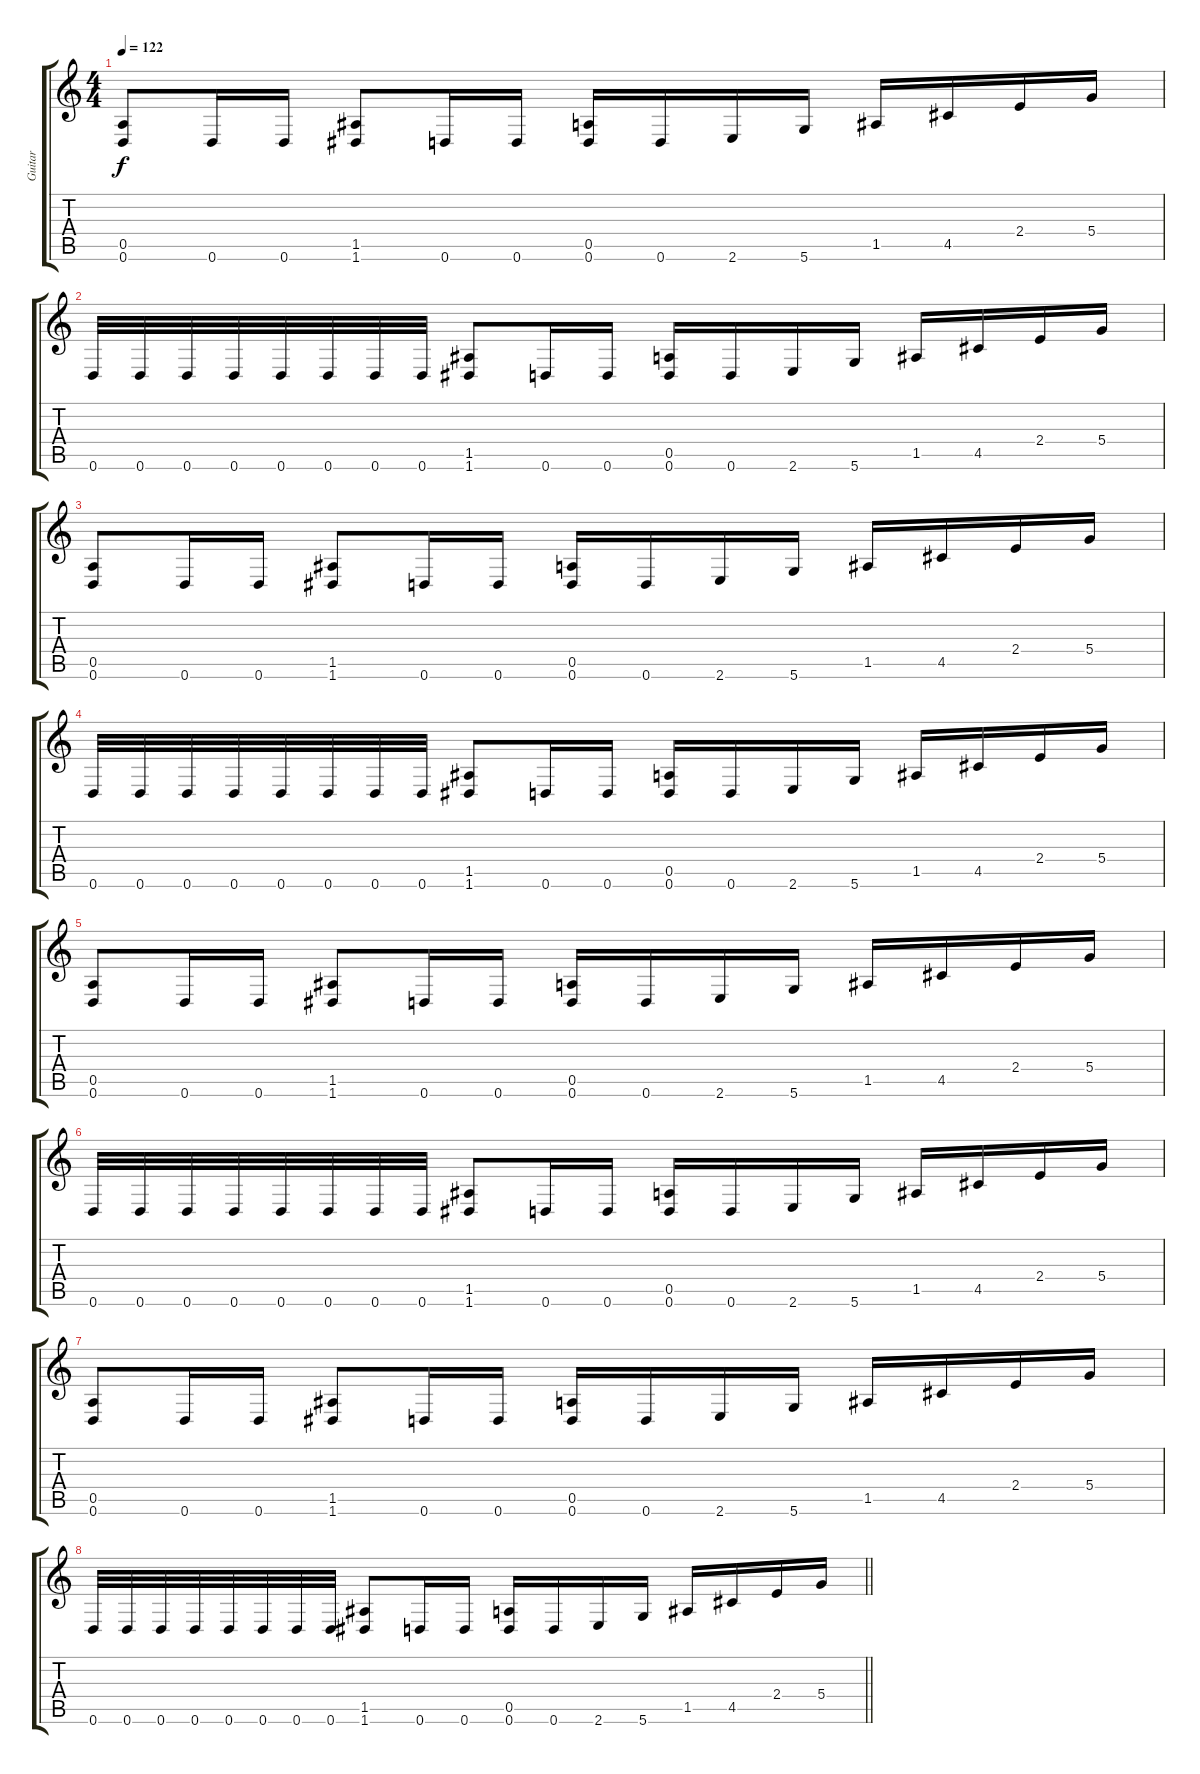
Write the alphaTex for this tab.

\track ("Guitar" "Guitar") {instrument distortionguitar}
\staff {score tabs}
\tuning (E4 B3 G3 D3 A2 D2) {hide}
\ts (4 4)
\tempo 122
\clef g2
\ks c
(0.5 0.6).8{dy f} 0.6.16 0.6.16 (1.5 1.6).8 0.6.16 0.6.16 (0.5 0.6).16 0.6.16 2.6.16 5.6.16 1.5.16 4.5.16 2.4.16 5.4.16 |
0.6.32 0.6.32 0.6.32 0.6.32 0.6.32 0.6.32 0.6.32 0.6.32 (1.5 1.6).8 0.6.16 0.6.16 (0.5 0.6).16 0.6.16 2.6.16 5.6.16 1.5.16 4.5.16 2.4.16 5.4.16 |
(0.5 0.6).8 0.6.16 0.6.16 (1.5 1.6).8 0.6.16 0.6.16 (0.5 0.6).16 0.6.16 2.6.16 5.6.16 1.5.16 4.5.16 2.4.16 5.4.16 |
0.6.32 0.6.32 0.6.32 0.6.32 0.6.32 0.6.32 0.6.32 0.6.32 (1.5 1.6).8 0.6.16 0.6.16 (0.5 0.6).16 0.6.16 2.6.16 5.6.16 1.5.16 4.5.16 2.4.16 5.4.16 |
(0.5 0.6).8 0.6.16 0.6.16 (1.5 1.6).8 0.6.16 0.6.16 (0.5 0.6).16 0.6.16 2.6.16 5.6.16 1.5.16 4.5.16 2.4.16 5.4.16 |
0.6.32 0.6.32 0.6.32 0.6.32 0.6.32 0.6.32 0.6.32 0.6.32 (1.5 1.6).8 0.6.16 0.6.16 (0.5 0.6).16 0.6.16 2.6.16 5.6.16 1.5.16 4.5.16 2.4.16 5.4.16 |
(0.5 0.6).8 0.6.16 0.6.16 (1.5 1.6).8 0.6.16 0.6.16 (0.5 0.6).16 0.6.16 2.6.16 5.6.16 1.5.16 4.5.16 2.4.16 5.4.16 |
\barLineRight lightlight
0.6.32 0.6.32 0.6.32 0.6.32 0.6.32 0.6.32 0.6.32 0.6.32 (1.5 1.6).8 0.6.16 0.6.16 (0.5 0.6).16 0.6.16 2.6.16 5.6.16 1.5.16 4.5.16 2.4.16 5.4.16
